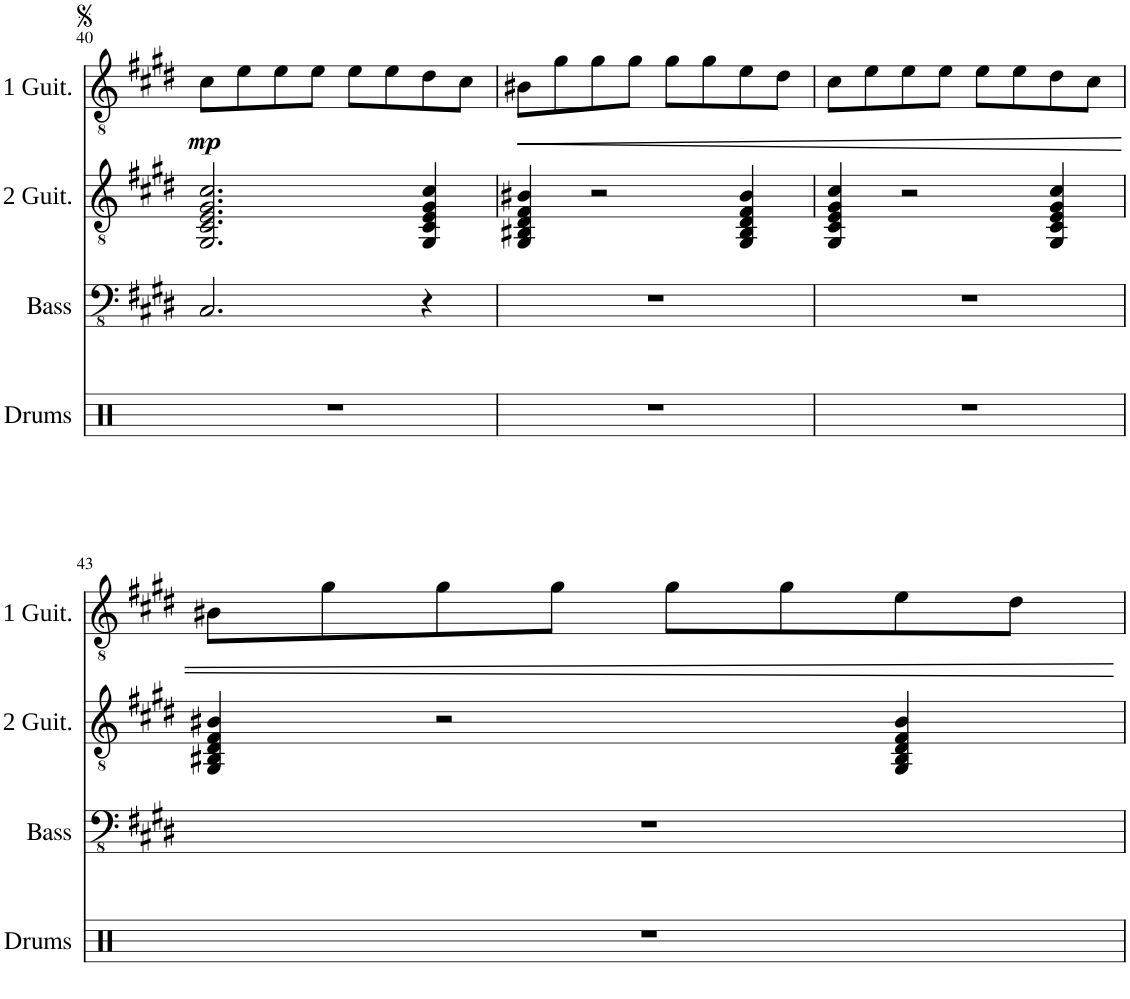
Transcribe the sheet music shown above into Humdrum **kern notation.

**kern	**kern	**kern	**dynam
*part3	*part2	*part1	*part1
*staff3	*staff2	*staff1	*staff1
*I"Bass Guitar	*I"Second Guitar	*I"First Guitar	*
*I'Bass	*I'2 Guit.	*I'1 Guit.	*
!!LO:PB:g=z
*clefFv4	*clefGv2	*clefGv2	*
*k[f#c#g#d#]	*k[f#c#g#d#]	*k[f#c#g#d#]	*
*M4/4	*M4/4	*M4/4	*
=40	=40	=40	=40
!	!	!	!LO:DY:b
2.CC#/	2.GG#/ 2.C#/ 2.E/ 2.G#/ 2.c#/	8c#\L	mp
.	.	8e\	.
.	.	8e\	.
.	.	8e\J	.
.	.	8e\L	.
.	.	8e\	.
4r	4GG#/ 4C#/ 4E/ 4G#/ 4c#/	8d#\	.
.	.	8c#\J	.
=41	=41	=41	=41
!	!	!	!LO:HP:b
1r	4GG#/ 4BB#X/ 4D#/ 4F#/ 4B#X/	8B#X\L	<
.	.	8g#\	.
.	2r	8g#\	.
.	.	8g#\J	.
.	.	8g#\L	.
.	.	8g#\	.
.	4GG#/ 4BB#/ 4D#/ 4F#/ 4B#/	8e\	.
.	.	8d#\J	.
=42	=42	=42	=42
1r	4GG#/ 4C#/ 4E/ 4G#/ 4c#/	8c#\L	.
.	.	8e\	.
.	2r	8e\	.
.	.	8e\J	.
.	.	8e\L	.
.	.	8e\	.
.	4GG#/ 4C#/ 4E/ 4G#/ 4c#/	8d#\	.
.	.	8c#\J	.
!!LO:LB:g=z
=43	=43	=43	=43
1r	4GG#/ 4BB#X/ 4D#/ 4F#/ 4B#X/	8B#X\L	.
.	.	8g#\	.
.	2r	8g#\	.
.	.	8g#\J	.
.	.	8g#\L	.
.	.	8g#\	.
.	4GG#/ 4BB#/ 4D#/ 4F#/ 4B#/	8e\	.
.	.	8d#\J	.
.	.	.	[
=	=	=	=
*-	*-	*-	*-
